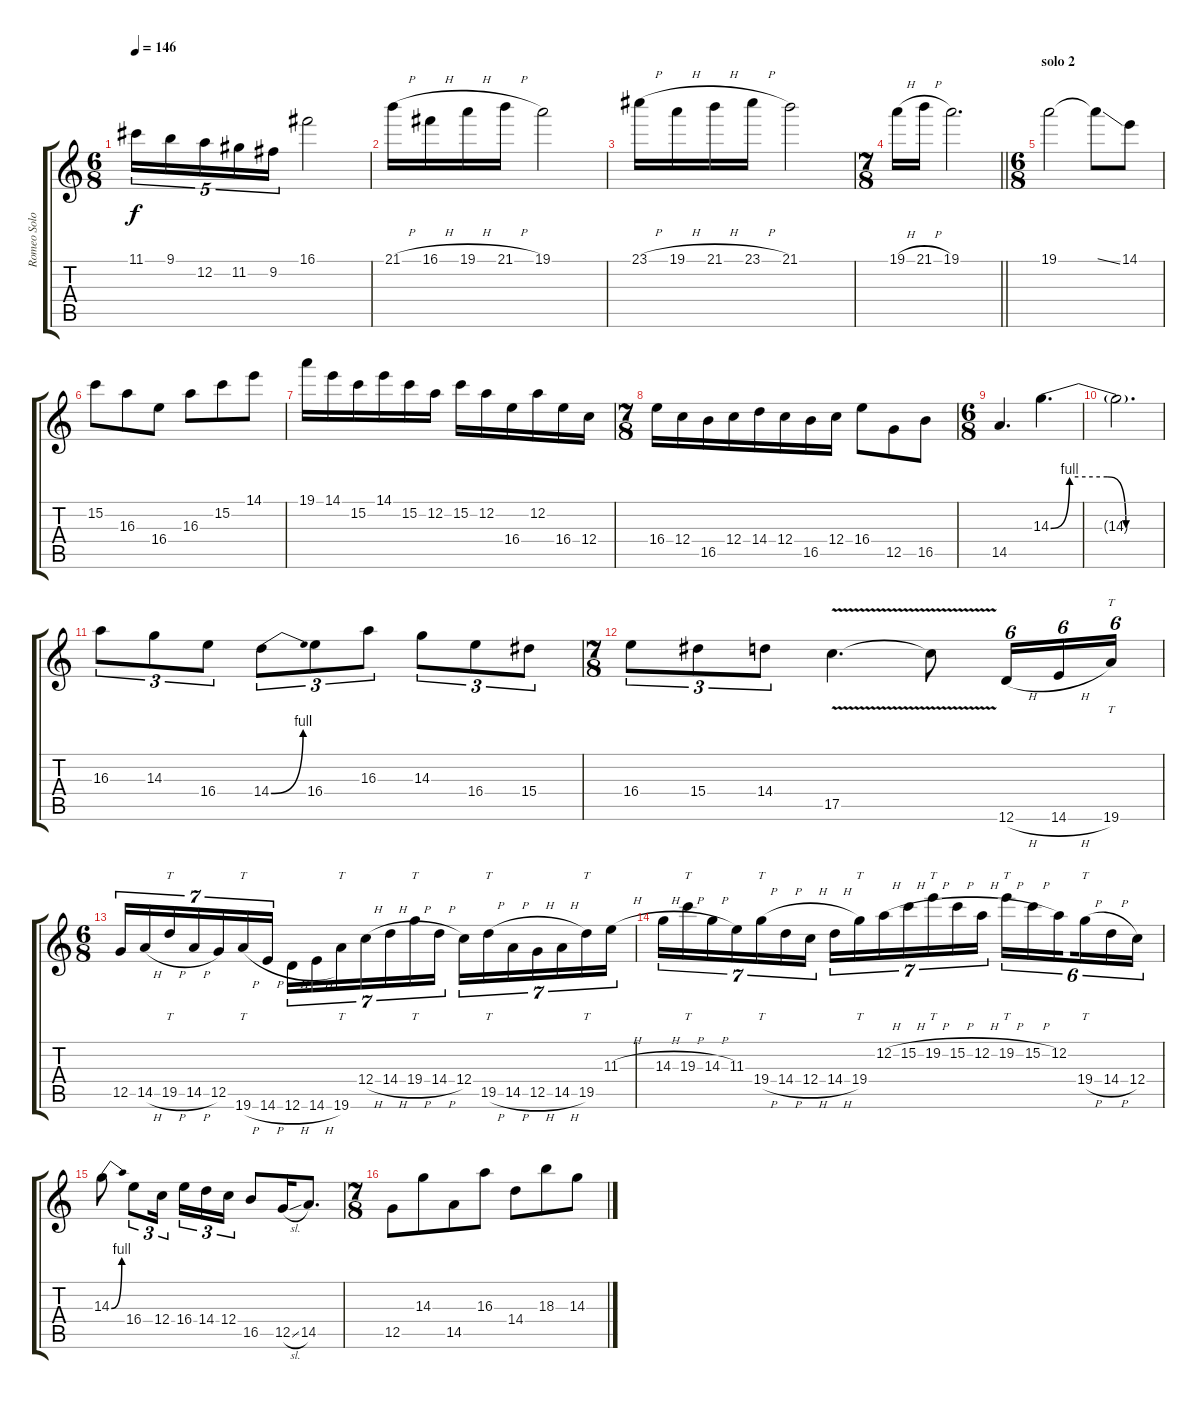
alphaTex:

\track ("Romeo Solo" "Romeo Solo") {instrument distortionguitar}
\staff {score tabs}
\tuning (D4 A3 F3 C3 G2 D2) {hide}
\ts (6 8)
\tempo 146
\clef g2
\ks c
11.1.16{tu (5 4) dy f} 9.1.16{tu (5 4)} 12.2.16{tu (5 4)} 11.2.16{tu (5 4)} 9.2.16{tu (5 4)} 16.1.2 |
21.1{h}.16 16.1{h}.16 19.1{h}.16 21.1{h}.16 19.1.2 |
23.1{h}.16 19.1{h}.16 21.1{h}.16 23.1{h}.16 21.1.2 |
\ts (7 8)
\barLineRight lightlight
19.1{h}.16 21.1{h}.16 19.1.2{d} |
\ts (6 8)
\section ("" "solo 2")
19.1.2 19.1{ss t}.8 14.1.8 |
15.2.8 16.3.8 16.4.8 16.3.8 15.2.8 14.1.8 |
19.1.16 14.1.16 15.2.16 14.1.16 15.2.16 12.2.16 15.2.16 12.2.16 16.4.16 12.2.16 16.4.16 12.4.16 |
\ts (7 8)
16.4.16 12.4.16 16.5.16 12.4.16 14.4.16 12.4.16 16.5.16 12.4.16 16.4.8 12.5.8 16.5.8 |
\ts (6 8)
14.5.4{d} 14.3{be (custom 0 0 10 4 30 4 40 0 60 0)}.4{d} |
14.3{t}.2{d} |
16.3.8{tu (3 2)} 14.3.8{tu (3 2)} 16.4.8{tu (3 2)} 14.4{be (bend 0 0 60 4)}.8{tu (3 2)} 16.4.8{tu (3 2)} 16.3.8{tu (3 2)} 14.3.8{tu (3 2)} 16.4.8{tu (3 2)} 15.4.8{tu (3 2)} |
\ts (7 8)
16.4.8{tu (3 2)} 15.4.8{tu (3 2)} 14.4.8{tu (3 2)} 17.5{v}.4{d} 17.5{t}.8 12.6{h}.16{tu (6 4)} 14.6{h}.16{tu (6 4)} 19.6.16{tt tu (6 4)} |
\ts (6 8)
12.5.16{tu (7 4)} 14.5{h}.16{tu (7 4)} 19.5{h}.16{tt tu (7 4)} 14.5{h}.16{tu (7 4)} 12.5.16{tu (7 4)} 19.6{h}.16{tt tu (7 4)} 14.6{h}.16{tu (7 4) beam splitsecondary} 12.6{h}.16{tu (7 4)} 14.6{h}.16{tu (7 4)} 19.6.16{tt tu (7 4)} 12.4{h}.16{tu (7 4)} 14.4{h}.16{tu (7 4)} 19.4{h}.16{tt tu (7 4)} 14.4{h}.16{tu (7 4) beam splitsecondary} 12.4.16{tu (7 4)} 19.5{h}.16{tt tu (7 4)} 14.5{h}.16{tu (7 4)} 12.5{h}.16{tu (7 4)} 14.5{h}.16{tu (7 4)} 19.5.16{tt tu (7 4)} 11.3{h}.16{tu (7 4)} |
14.3{h}.16{tu (7 4)} 19.3{h}.16{tt tu (7 4)} 14.3{h}.16{tu (7 4)} 11.3.16{tu (7 4)} 19.4{h}.16{tt tu (7 4)} 14.4{h}.16{tu (7 4)} 12.4{h}.16{tu (7 4) beam splitsecondary} 14.4{h}.16{tu (7 4)} 19.4.16{tt tu (7 4)} 12.2{h}.16{tu (7 4)} 15.2{h}.16{tu (7 4)} 19.2{h}.16{tt tu (7 4)} 15.2{h}.16{tu (7 4)} 12.2{h}.16{tu (7 4) beam splitsecondary} 19.2{h}.16{tt tu (6 4)} 15.2{h}.16{tu (6 4)} 12.2.16{tu (6 4) beam splitsecondary} 19.4{h}.16{tt tu (6 4)} 14.4{h}.16{tu (6 4)} 12.4.16{tu (6 4)} |
14.3{be (bend 0 0 60 4)}.8 16.4.8{tu (3 2)} 12.4.16{tu (3 2) beam splitsecondary} 16.4.16{tu (3 2)} 14.4.16{tu (3 2)} 12.4.16{tu (3 2)} 16.5.8 12.5{sl}.16 14.5.8{d} |
\ts (7 8)
12.5.8 14.3.8 14.5.8 16.3.8 14.4.8 18.3.8 14.3.8
